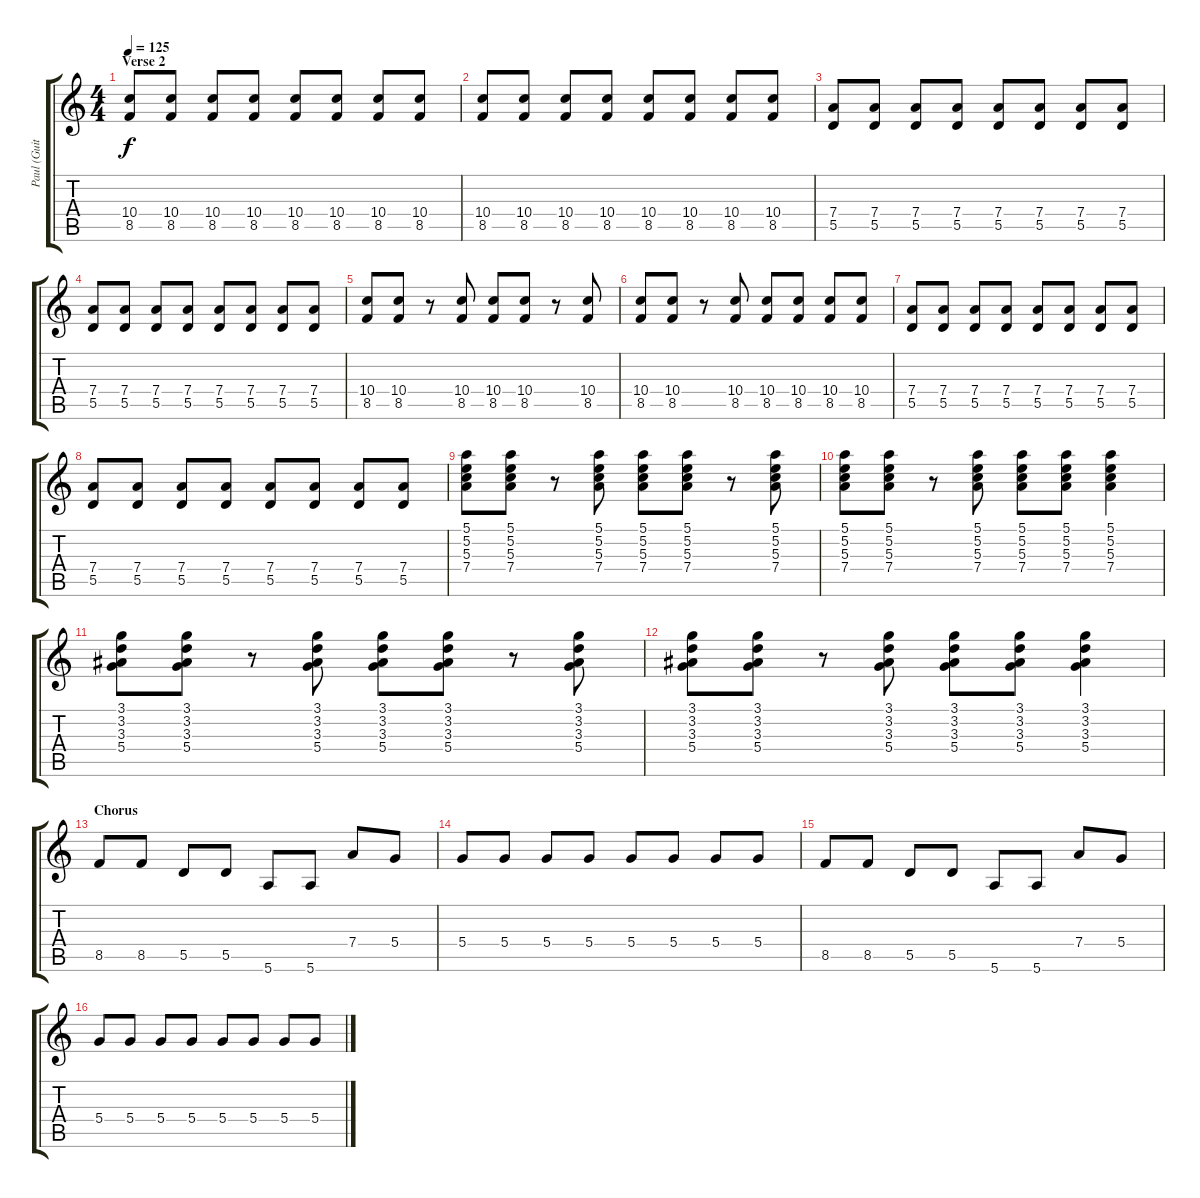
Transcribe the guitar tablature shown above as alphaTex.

\track ("Paul (Guitar)" "Paul (Guit") {instrument overdrivenguitar}
\staff {score tabs}
\tuning (E4 B3 G3 D3 A2 E2) {hide}
\ts (4 4)
\section ("" "Verse 2")
\tempo 125
\clef g2
\ks c
(10.4 8.5).8{dy f} (10.4 8.5).8 (10.4 8.5).8 (10.4 8.5).8 (10.4 8.5).8 (10.4 8.5).8 (10.4 8.5).8 (10.4 8.5).8 |
(10.4 8.5).8 (10.4 8.5).8 (10.4 8.5).8 (10.4 8.5).8 (10.4 8.5).8 (10.4 8.5).8 (10.4 8.5).8 (10.4 8.5).8 |
(7.4 5.5).8 (7.4 5.5).8 (7.4 5.5).8 (7.4 5.5).8 (7.4 5.5).8 (7.4 5.5).8 (7.4 5.5).8 (7.4 5.5).8 |
(7.4 5.5).8 (7.4 5.5).8 (7.4 5.5).8 (7.4 5.5).8 (7.4 5.5).8 (7.4 5.5).8 (7.4 5.5).8 (7.4 5.5).8 |
(10.4 8.5).8 (10.4 8.5).8 r.8 (10.4 8.5).8 (10.4 8.5).8 (10.4 8.5).8 r.8 (10.4 8.5).8 |
(10.4 8.5).8 (10.4 8.5).8 r.8 (10.4 8.5).8 (10.4 8.5).8 (10.4 8.5).8 (10.4 8.5).8 (10.4 8.5).8 |
(7.4 5.5).8 (7.4 5.5).8 (7.4 5.5).8 (7.4 5.5).8 (7.4 5.5).8 (7.4 5.5).8 (7.4 5.5).8 (7.4 5.5).8 |
(7.4 5.5).8 (7.4 5.5).8 (7.4 5.5).8 (7.4 5.5).8 (7.4 5.5).8 (7.4 5.5).8 (7.4 5.5).8 (7.4 5.5).8 |
(5.1 5.2 5.3 7.4).8 (5.1 5.2 5.3 7.4).8 r.8 (5.1 5.2 5.3 7.4).8 (5.1 5.2 5.3 7.4).8 (5.1 5.2 5.3 7.4).8 r.8 (5.1 5.2 5.3 7.4).8 |
(5.1 5.2 5.3 7.4).8 (5.1 5.2 5.3 7.4).8 r.8 (5.1 5.2 5.3 7.4).8 (5.1 5.2 5.3 7.4).8 (5.1 5.2 5.3 7.4).8 (5.1 5.2 5.3 7.4).4 |
(3.1 3.2 3.3 5.4).8 (3.1 3.2 3.3 5.4).8 r.8 (3.1 3.2 3.3 5.4).8 (3.1 3.2 3.3 5.4).8 (3.1 3.2 3.3 5.4).8 r.8 (3.1 3.2 3.3 5.4).8 |
(3.1 3.2 3.3 5.4).8 (3.1 3.2 3.3 5.4).8 r.8 (3.1 3.2 3.3 5.4).8 (3.1 3.2 3.3 5.4).8 (3.1 3.2 3.3 5.4).8 (3.1 3.2 3.3 5.4).4 |
\section ("" "Chorus")
8.5.8 8.5.8 5.5.8 5.5.8 5.6.8 5.6.8 7.4.8 5.4.8 |
5.4.8 5.4.8 5.4.8 5.4.8 5.4.8 5.4.8 5.4.8 5.4.8 |
8.5.8 8.5.8 5.5.8 5.5.8 5.6.8 5.6.8 7.4.8 5.4.8 |
5.4.8 5.4.8 5.4.8 5.4.8 5.4.8 5.4.8 5.4.8 5.4.8
